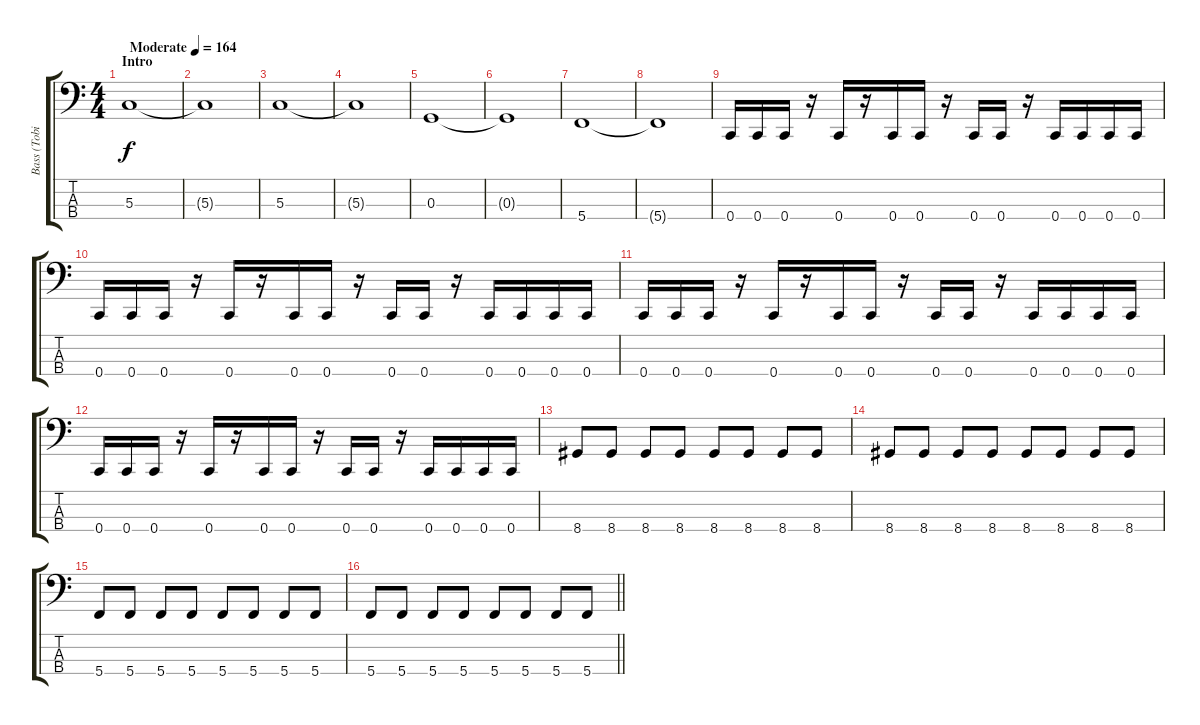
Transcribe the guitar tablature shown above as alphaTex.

\track ("Bass (Tobi)" "Bass (Tobi") {instrument electricbassfinger}
\staff {score tabs}
\tuning (F2 C2 G1 C1) {hide}
\ts (4 4)
\section ("" "Intro")
\tempo (164 "Moderate")
\clef f4
\ks c
5.3.1{dy f instrument electricbassfinger} |
5.3{t}.1 |
5.3.1 |
5.3{t}.1 |
0.3.1 |
0.3{t}.1 |
5.4.1 |
5.4{t}.1 |
0.4.16 0.4.16 0.4.16 r.16 0.4.16 r.16 0.4.16 0.4.16 r.16 0.4.16 0.4.16 r.16 0.4.16 0.4.16 0.4.16 0.4.16 |
0.4.16 0.4.16 0.4.16 r.16 0.4.16 r.16 0.4.16 0.4.16 r.16 0.4.16 0.4.16 r.16 0.4.16 0.4.16 0.4.16 0.4.16 |
0.4.16 0.4.16 0.4.16 r.16 0.4.16 r.16 0.4.16 0.4.16 r.16 0.4.16 0.4.16 r.16 0.4.16 0.4.16 0.4.16 0.4.16 |
0.4.16 0.4.16 0.4.16 r.16 0.4.16 r.16 0.4.16 0.4.16 r.16 0.4.16 0.4.16 r.16 0.4.16 0.4.16 0.4.16 0.4.16 |
8.4.8 8.4.8 8.4.8 8.4.8 8.4.8 8.4.8 8.4.8 8.4.8 |
8.4.8 8.4.8 8.4.8 8.4.8 8.4.8 8.4.8 8.4.8 8.4.8 |
5.4.8 5.4.8 5.4.8 5.4.8 5.4.8 5.4.8 5.4.8 5.4.8 |
\barLineRight lightlight
5.4.8 5.4.8 5.4.8 5.4.8 5.4.8 5.4.8 5.4.8 5.4.8
